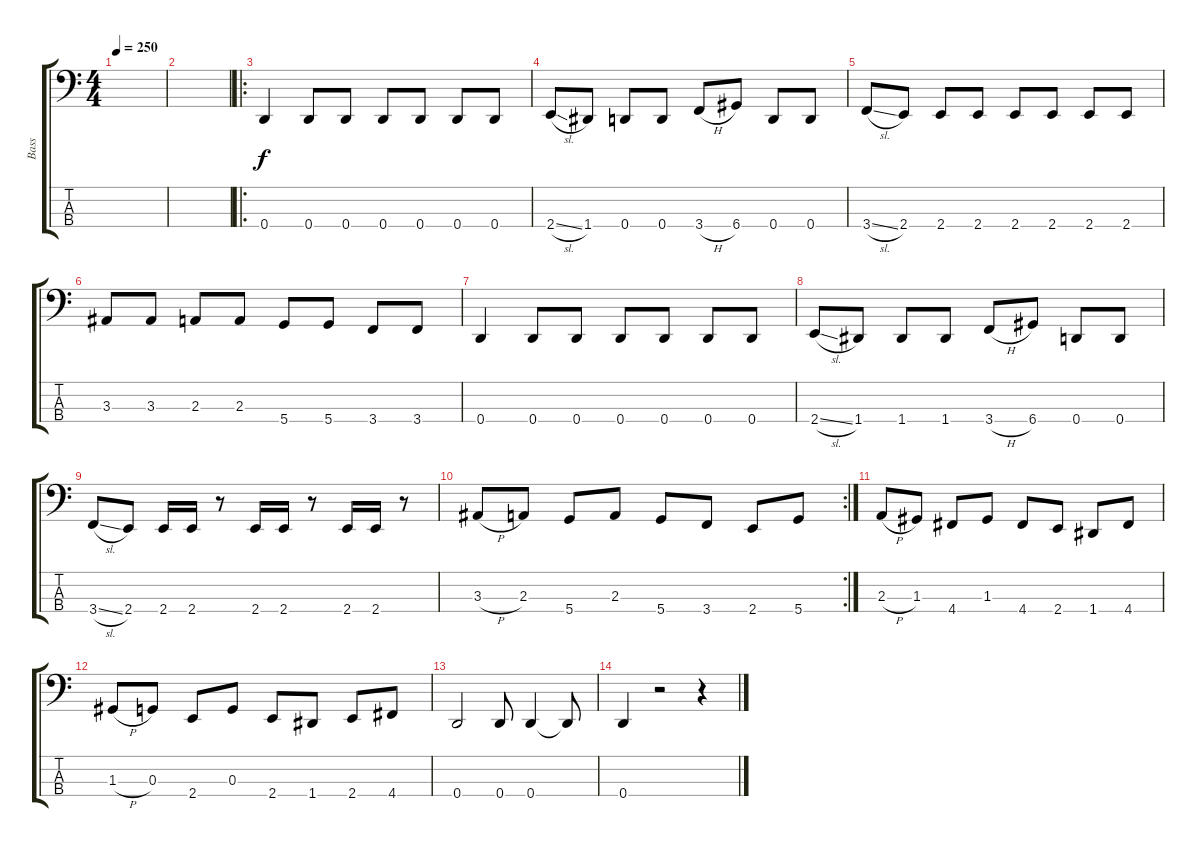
\track ("Bass" "Bass") {instrument electricbassfinger}
\staff {score tabs}
\tuning (F2 C2 G1 D1) {hide}
\ts (4 4)
\tempo 250
\clef f4
\ks c
|
|
\ro
0.4.4 0.4.8 0.4.8 0.4.8 0.4.8 0.4.8 0.4.8 |
2.4{sl}.8 1.4.8 0.4.8 0.4.8 3.4{h}.8 6.4.8 0.4.8 0.4.8 |
3.4{sl}.8 2.4.8 2.4.8 2.4.8 2.4.8 2.4.8 2.4.8 2.4.8 |
3.3.8 3.3.8 2.3.8 2.3.8 5.4.8 5.4.8 3.4.8 3.4.8 |
0.4.4 0.4.8 0.4.8 0.4.8 0.4.8 0.4.8 0.4.8 |
2.4{sl}.8 1.4.8 1.4.8 1.4.8 3.4{h}.8 6.4.8 0.4.8 0.4.8 |
3.4{sl}.8 2.4.8 2.4.16 2.4.16 r.8 2.4.16 2.4.16 r.8 2.4.16 2.4.16 r.8 |
\rc 2
3.3{h}.8 2.3.8 5.4.8 2.3.8 5.4.8 3.4.8 2.4.8 5.4.8 |
2.3{h}.8 1.3.8 4.4.8 1.3.8 4.4.8 2.4.8 1.4.8 4.4.8 |
1.3{h}.8 0.3.8 2.4.8 0.3.8 2.4.8 1.4.8 2.4.8 4.4.8 |
0.4.2 0.4.8 0.4.4 0.4{t}.8 |
0.4.4 r.2 r.4
